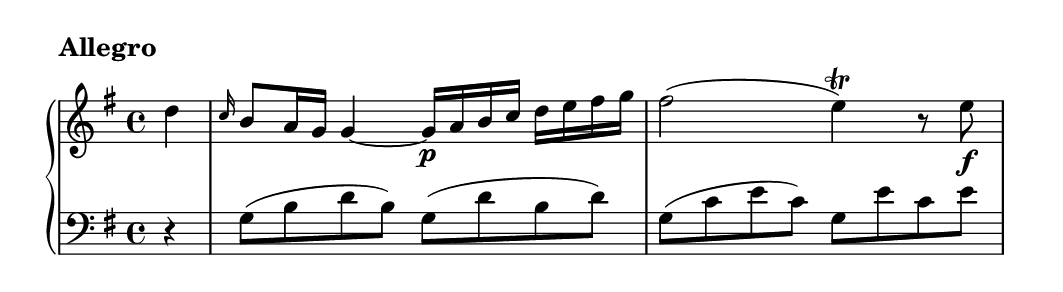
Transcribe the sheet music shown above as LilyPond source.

\version "2.24.0"
\header {
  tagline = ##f
}
\paper {
  paper-height = 6\cm
  paper-width = 18\cm
}
\layout {
  indent = #0
  ragged-right = ##f
}

\include "../../stylesheets/typography.ly"
\score {
  \header {
    piece = "Allegro"
  }
  \new PianoStaff <<
    \new Staff \relative d'' {
      \clef "treble" \time 4/4 \key g \major
      \partial 4 d4 |
      \grace { c16 } b8 a16 g g4 ~ g16 \p a b c d e fis g
      fis2 ( e4 \trill ) r8 e \f
    }
    \new Staff \relative g {
      \clef "bass" \time 4/4 \key g \major
      \partial 4 r4 |
      g8 ( b d b ) g ( d' b d )
      g,8 ( c e c ) g e' c e
    }
  >>
}
